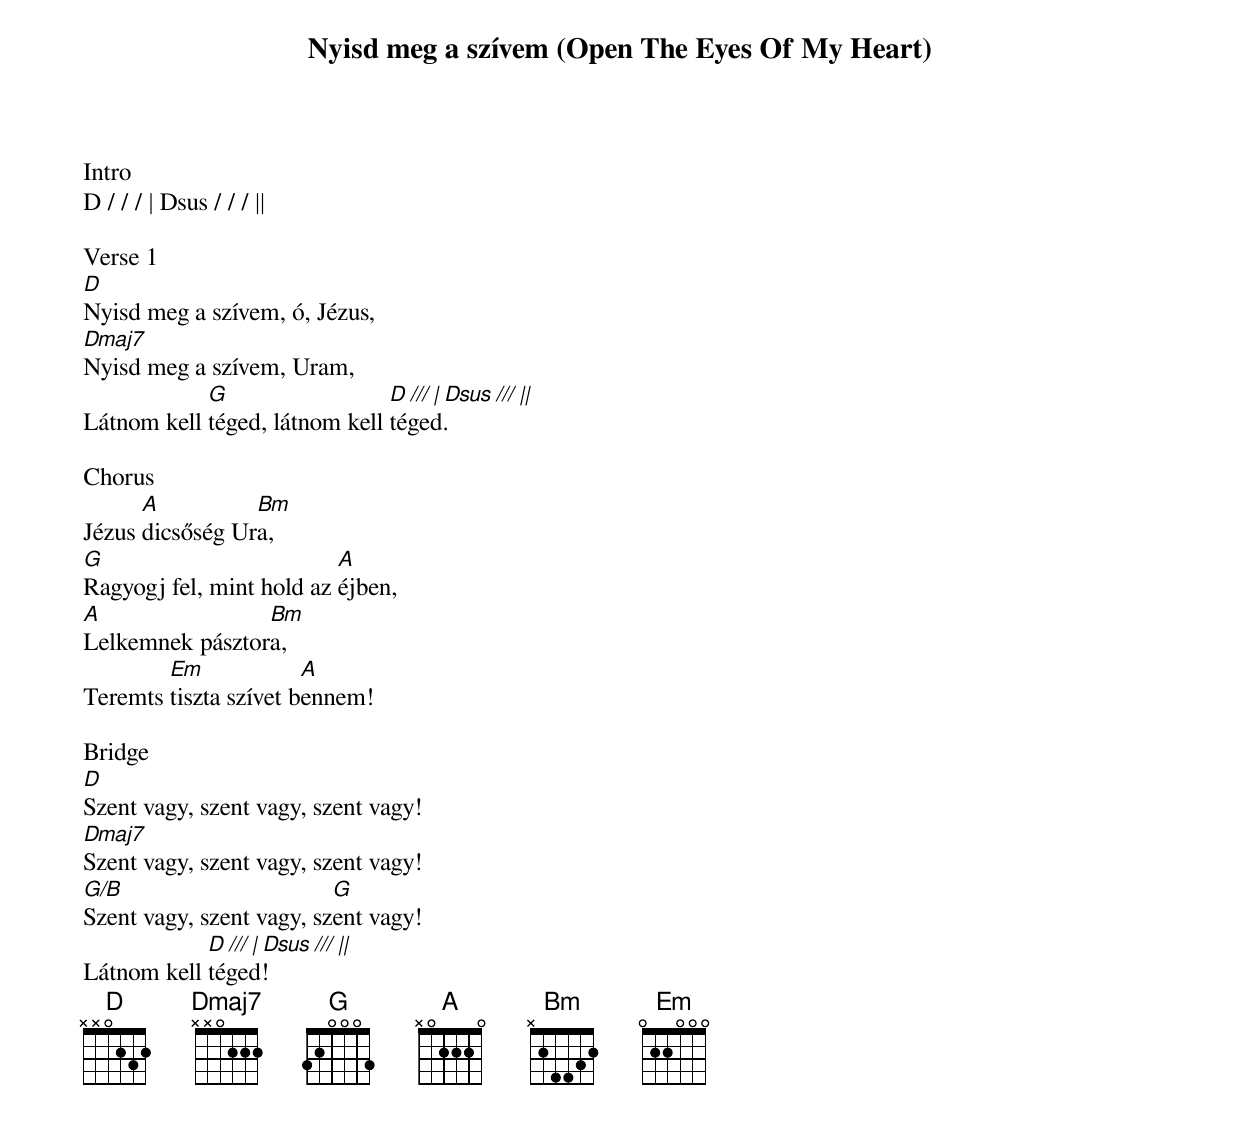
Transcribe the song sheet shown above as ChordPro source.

{title: Nyisd meg a szívem (Open The Eyes Of My Heart)}
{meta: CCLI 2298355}
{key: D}
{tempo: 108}
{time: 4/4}
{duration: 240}


Intro
D / / / | Dsus / / / ||

Verse 1
[D]Nyisd meg a szívem, ó, Jézus,
[Dmaj7]Nyisd meg a szívem, Uram,
Látnom kell [G]téged, látnom kell [D /// | Dsus /// ||]téged.

Chorus
Jézus [A]dicsőség Ur[Bm]a,
[G]Ragyogj fel, mint hold az [A]éjben,
[A]Lelkemnek pásztor[Bm]a,
Teremts [Em]tiszta szívet b[A]ennem!

Bridge
[D]Szent vagy, szent vagy, szent vagy!
[Dmaj7]Szent vagy, szent vagy, szent vagy!
[G/B]Szent vagy, szent vagy, sz[G]ent vagy!
Látnom kell [D /// | Dsus /// ||]téged!
